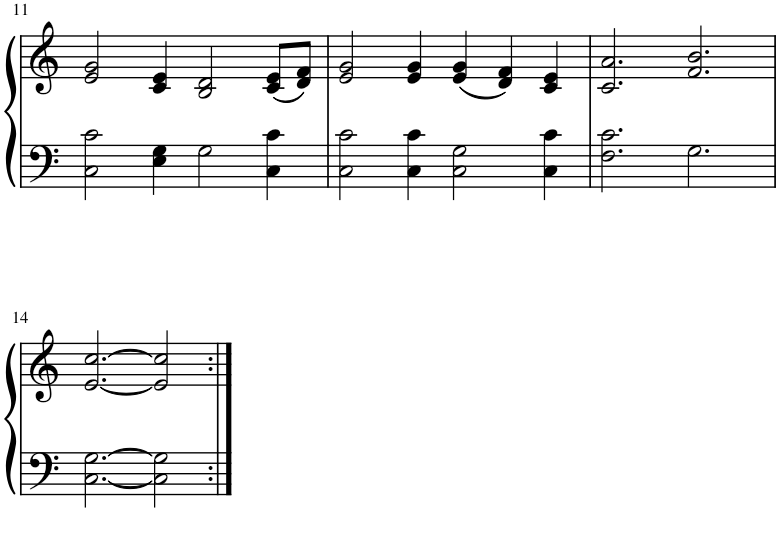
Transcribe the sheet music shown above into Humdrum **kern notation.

**kern	**kern
*part1	*part1
*staff2	*staff1
*I"Piano	*
*I'Pno.	*
!!LO:PB:g=z
*clefF4	*clefG2
*k[]	*k[]
*M6/4	*M6/4
=11	=11
2C\ 2c\	2e/ 2g/
4E\ 4G\	4c/ 4e/
2G\	2B/ 2d/
4C\ 4c\	(8c/ 8e/L
.	8d/ 8f/J)
=12	=12
2C\ 2c\	2e/ 2g/
4C\ 4c\	4e/ 4g/
2C\ 2G\	(4e/ 4g/
.	4d/ 4f/)
4C\ 4c\	4c/ 4e/
=13	=13
2.F\ 2.c\	2.c/ 2.a/
2.G\	2.f/ 2.b/
!!LO:LB:g=z
=14	=14
[2.C\ [2.G\	[2.e/ [2.cc/
2C\] 2G\]	2e/] 2cc/]
=:|!	=:|!
*-	*-
